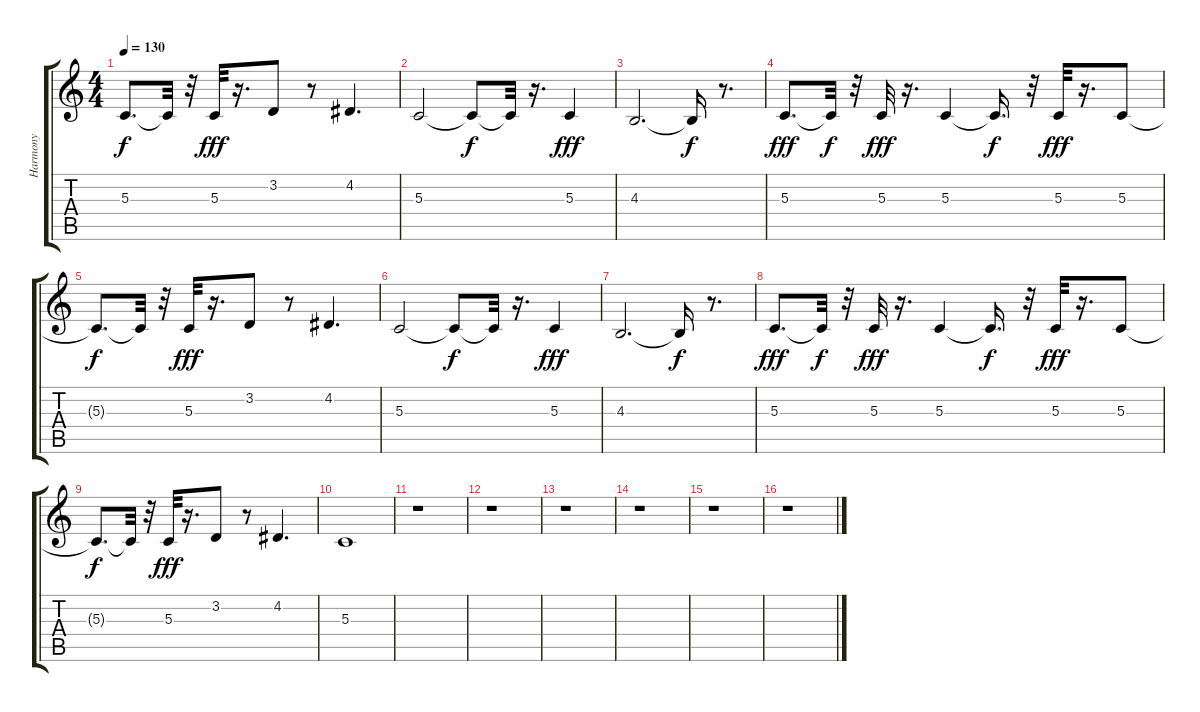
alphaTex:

\track ("Harmony" "Harmony") {instrument clarinet}
\staff {score tabs}
\tuning (E4 B3 G3 D3 A2 E2) {hide}
\ts (4 4)
\tempo 130
\clef g2
\ks c
5.3{t}.8{d dy f} 5.3{t}.32 r.32 5.3.32{dy fff} r.16{d} 3.2.8 r.8 4.2.4{d} |
5.3.2 5.3{t}.8{dy f} 5.3{t}.32 r.16{d} 5.3.4{dy fff} |
4.3.2{d} 4.3{t}.16{dy f} r.8{d} |
5.3.8{d dy fff} 5.3{t}.32{dy f} r.32 5.3.32{dy fff} r.16{d} 5.3.4 5.3{t}.16{d dy f} r.32 5.3.32{dy fff} r.16{d} 5.3.8 |
5.3{t}.8{d dy f} 5.3{t}.32 r.32 5.3.32{dy fff} r.16{d} 3.2.8 r.8 4.2.4{d} |
5.3.2 5.3{t}.8{dy f} 5.3{t}.32 r.16{d} 5.3.4{dy fff} |
4.3.2{d} 4.3{t}.16{dy f} r.8{d} |
5.3.8{d dy fff} 5.3{t}.32{dy f} r.32 5.3.32{dy fff} r.16{d} 5.3.4 5.3{t}.16{d dy f} r.32 5.3.32{dy fff} r.16{d} 5.3.8 |
5.3{t}.8{d dy f} 5.3{t}.32 r.32 5.3.32{dy fff} r.16{d} 3.2.8 r.8 4.2.4{d} |
5.3.1 |
r.1 |
r.1 |
r.1 |
r.1 |
r.1 |
r.1
